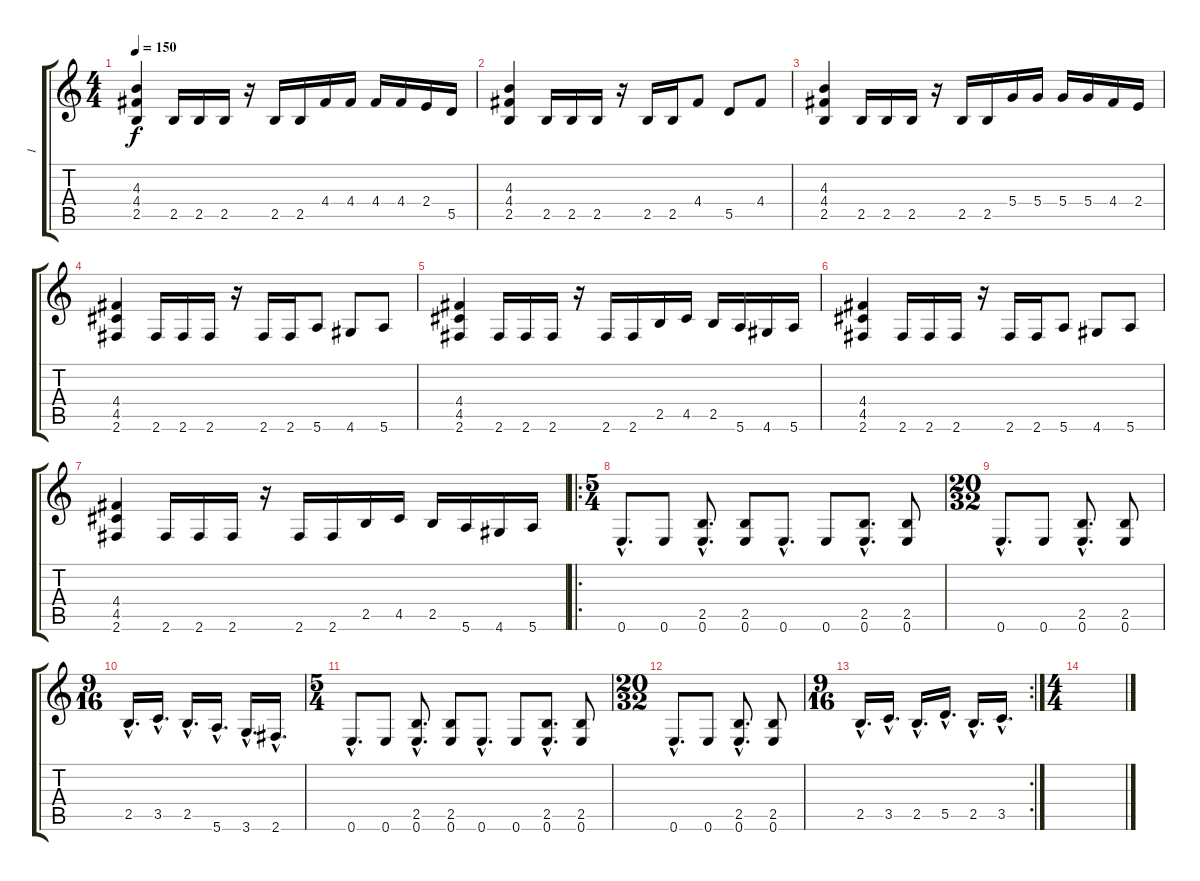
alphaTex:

\track ("I" "I") {instrument distortionguitar}
\staff {score tabs}
\tuning (E4 B3 G3 D3 A2 E2) {hide}
\ts (4 4)
\tempo 150
\clef g2
\ks c
(4.3 4.4 2.5).4{dy f} 2.5.16 2.5.16 2.5.16 r.16 2.5.16 2.5.16 4.4.16 4.4.16 4.4.16 4.4.16 2.4.16 5.5.16 |
(4.3 4.4 2.5).4 2.5.16 2.5.16 2.5.16 r.16 2.5.16 2.5.16 4.4.8 5.5.8 4.4.8 |
(4.3 4.4 2.5).4 2.5.16 2.5.16 2.5.16 r.16 2.5.16 2.5.16 5.4.16 5.4.16 5.4.16 5.4.16 4.4.16 2.4.16 |
(4.4 4.5 2.6).4 2.6.16 2.6.16 2.6.16 r.16 2.6.16 2.6.16 5.6.8 4.6.8 5.6.8 |
(4.4 4.5 2.6).4 2.6.16 2.6.16 2.6.16 r.16 2.6.16 2.6.16 2.5.16 4.5.16 2.5.16 5.6.16 4.6.16 5.6.16 |
(4.4 4.5 2.6).4 2.6.16 2.6.16 2.6.16 r.16 2.6.16 2.6.16 5.6.8 4.6.8 5.6.8 |
(4.4 4.5 2.6).4 2.6.16 2.6.16 2.6.16 r.16 2.6.16 2.6.16 2.5.16 4.5.16 2.5.16 5.6.16 4.6.16 5.6.16 |
\ro
\ts (5 4)
0.6{hac}.8{d} 0.6.8 (2.5{hac} 0.6{hac}).8{d} (2.5 0.6).8 0.6{hac}.8{d} 0.6.8 (2.5{hac} 0.6{hac}).8{d} (2.5 0.6).8 |
\ts (20 32)
0.6{hac}.8{d} 0.6.8 (2.5{hac} 0.6{hac}).8{d} (2.5 0.6).8 |
\ts (9 16)
2.5{hac}.16{d} 3.5{hac}.16{d} 2.5{hac}.16{d} 5.6{hac}.16{d} 3.6{hac}.16{d} 2.6{hac}.16{d} |
\ts (5 4)
0.6{hac}.8{d} 0.6.8 (2.5{hac} 0.6{hac}).8{d} (2.5 0.6).8 0.6{hac}.8{d} 0.6.8 (2.5{hac} 0.6{hac}).8{d} (2.5 0.6).8 |
\ts (20 32)
0.6{hac}.8{d} 0.6.8 (2.5{hac} 0.6{hac}).8{d} (2.5 0.6).8 |
\rc 2
\ts (9 16)
2.5{hac}.16{d} 3.5{hac}.16{d} 2.5{hac}.16{d} 5.5{hac}.16{d} 2.5{hac}.16{d} 3.5{hac}.16{d} |
\ts (4 4)
